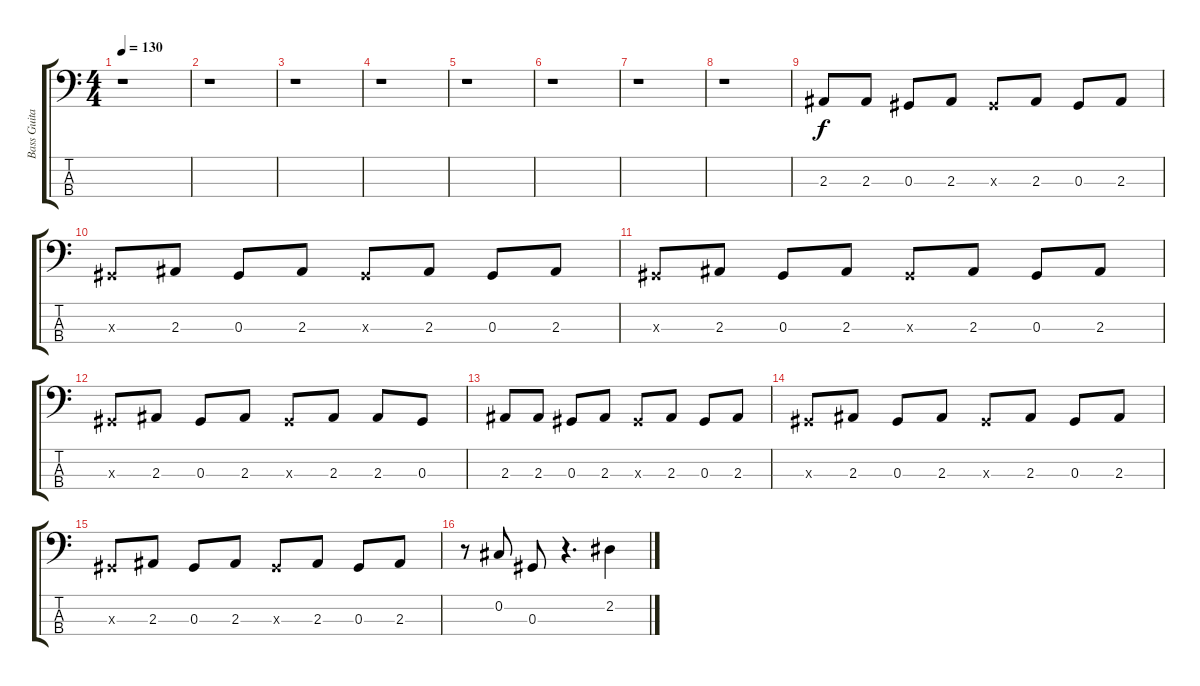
\track ("Bass Guitar" "Bass Guita") {instrument electricbasspick}
\staff {score tabs}
\tuning (Gb2 Db2 Ab1 Eb1) {hide}
\ts (4 4)
\tempo 130
\clef f4
\ks c
r.1{dy f} |
r.1 |
r.1 |
r.1 |
r.1 |
r.1 |
r.1 |
r.1 |
2.3.8 2.3.8 0.3.8 2.3.8 0.3{x}.8 2.3.8 0.3.8 2.3.8 |
0.3{x}.8 2.3.8 0.3.8 2.3.8 0.3{x}.8 2.3.8 0.3.8 2.3.8 |
0.3{x}.8 2.3.8 0.3.8 2.3.8 0.3{x}.8 2.3.8 0.3.8 2.3.8 |
0.3{x}.8 2.3.8 0.3.8 2.3.8 0.3{x}.8 2.3.8 2.3.8 0.3.8 |
2.3.8 2.3.8 0.3.8 2.3.8 0.3{x}.8 2.3.8 0.3.8 2.3.8 |
0.3{x}.8 2.3.8 0.3.8 2.3.8 0.3{x}.8 2.3.8 0.3.8 2.3.8 |
0.3{x}.8 2.3.8 0.3.8 2.3.8 0.3{x}.8 2.3.8 0.3.8 2.3.8 |
r.8 0.2.8 0.3.8 r.4{d} 2.2.4
